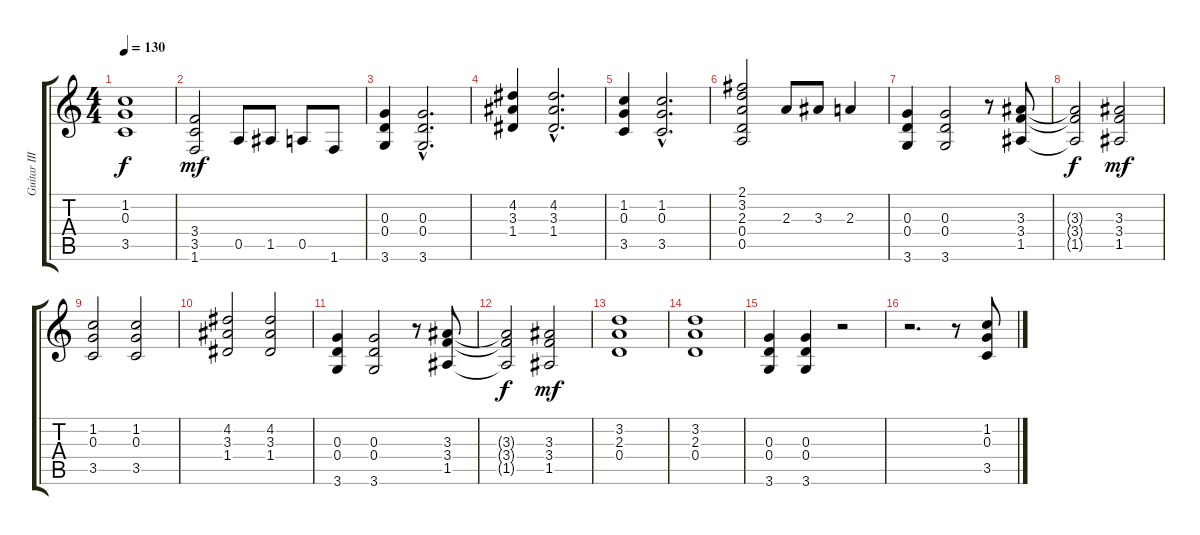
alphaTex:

\track ("Guitar III" "Guitar III") {instrument distortionguitar}
\staff {score tabs}
\tuning (E4 B3 G3 D3 A2 E2) {hide}
\ts (4 4)
\tempo 130
\clef g2
\ks c
(1.2{t} 0.3{t} 3.5{t}).1{dy f} |
(3.4 3.5 1.6).2{dy mf} 0.5.8 1.5.8 0.5.8 1.6.8 |
(0.3 0.4 3.6).4 (0.3{hac} 0.4{hac} 3.6{hac}).2{d} |
(4.2 3.3 1.4).4 (4.2{hac} 3.3{hac} 1.4{hac}).2{d} |
(1.2 0.3 3.5).4 (1.2{hac} 0.3{hac} 3.5{hac}).2{d} |
(2.1 3.2 2.3 0.4 0.5).2 2.3.8 3.3.8 2.3.4 |
(0.3 0.4 3.6).4 (0.3 0.4 3.6).2 r.8 (3.3 3.4 1.5).8 |
(3.3{t} 3.4{t} 1.5{t}).2{dy f} (3.3 3.4 1.5).2{dy mf} |
(1.2 0.3 3.5).2 (1.2 0.3 3.5).2 |
(4.2 3.3 1.4).2 (4.2 3.3 1.4).2 |
(0.3 0.4 3.6).4 (0.3 0.4 3.6).2 r.8 (3.3 3.4 1.5).8 |
(3.3{t} 3.4{t} 1.5{t}).2{dy f} (3.3 3.4 1.5).2{dy mf} |
(3.2 2.3 0.4).1 |
(3.2 2.3 0.4).1 |
(0.3 0.4 3.6).4 (0.3 0.4 3.6).4 r.2 |
r.2{d} r.8 (1.2 0.3 3.5).8
